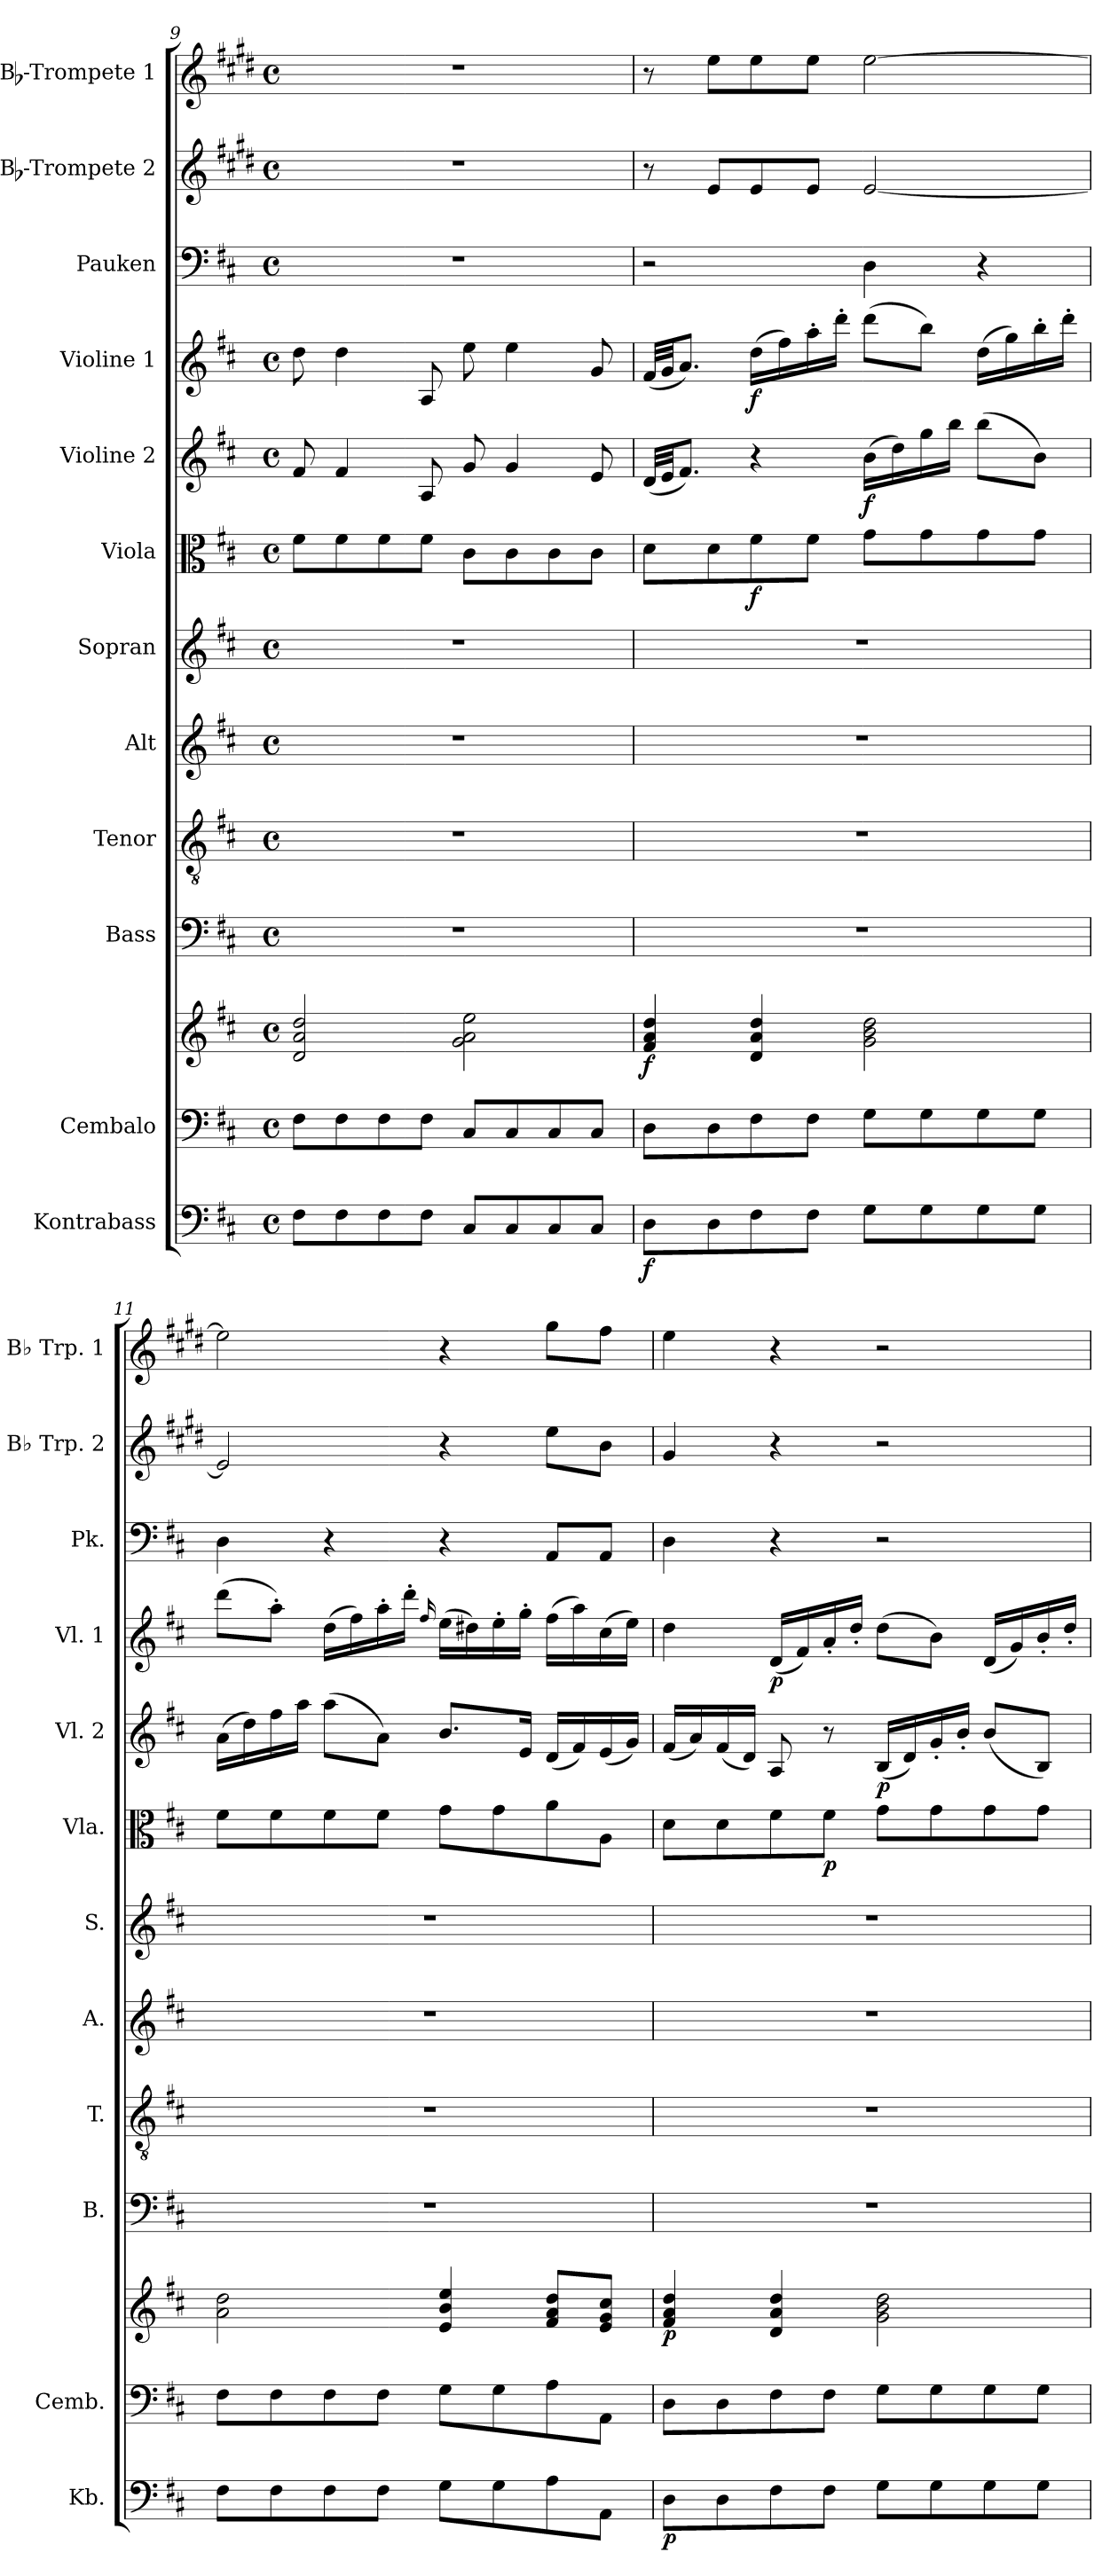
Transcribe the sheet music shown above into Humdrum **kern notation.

**kern	**dynam	**kern	**kern	**dynam	**kern	**kern	**kern	**kern	**kern	**dynam	**kern	**dynam	**kern	**dynam	**kern	**kern	**kern
*part12	*part12	*part11	*part11	*part11	*part10	*part9	*part8	*part7	*part6	*part6	*part5	*part5	*part4	*part4	*part3	*part2	*part1
*staff13	*staff13	*staff12	*staff11	*staff11/12	*staff10	*staff9	*staff8	*staff7	*staff6	*staff6	*staff5	*staff5	*staff4	*staff4	*staff3	*staff2	*staff1
*I"Kontrabass	*	*I"Cembalo	*	*	*I"Bass	*I"Tenor	*I"Alt	*I"Sopran	*I"Viola	*	*I"Violine 2	*	*I"Violine 1	*	*I"Pauken	*I"Bb-Trompete 2	*I"Bb-Trompete 1
*I'Kb.	*	*I'Cemb.	*	*	*I'B.	*I'T.	*I'A.	*I'S.	*I'Vla.	*	*I'Vl. 2	*	*I'Vl. 1	*	*I'Pk.	*I'Bb Trp. 2	*I'Bb Trp. 1
*clefF4	*	*clefF4	*clefG2	*	*clefF4	*clefGv2	*clefG2	*clefG2	*clefC3	*	*clefG2	*	*clefG2	*	*clefF4	*clefG2	*clefG2
*ITrd7c12	*	*	*	*	*	*	*	*	*	*	*	*	*	*	*	*ITrd1c2	*ITrd1c2
*k[f#c#]	*	*k[f#c#]	*k[f#c#]	*	*k[f#c#]	*k[f#c#]	*k[f#c#]	*k[f#c#]	*k[f#c#]	*	*k[f#c#]	*	*k[f#c#]	*	*k[f#c#]	*k[f#c#]	*k[f#c#]
*D:	*	*D:	*D:	*	*D:	*D:	*D:	*D:	*D:	*	*D:	*	*D:	*	*D:	*D:	*D:
*M4/4	*	*M4/4	*M4/4	*	*M4/4	*M4/4	*M4/4	*M4/4	*M4/4	*	*M4/4	*	*M4/4	*	*M4/4	*M4/4	*M4/4
*met(c)	*	*met(c)	*met(c)	*	*met(c)	*met(c)	*met(c)	*met(c)	*met(c)	*	*met(c)	*	*met(c)	*	*met(c)	*met(c)	*met(c)
=9	=9	=9	=9	=9	=9	=9	=9	=9	=9	=9	=9	=9	=9	=9	=9	=9	=9
8FF#\L	.	8F#\L	2d/ 2a/ 2dd/	.	1r	1r	1r	1r	8f#\L	.	8f#/	.	8dd\	.	1r	1r	1r
8FF#\	.	8F#\	.	.	.	.	.	.	8f#\	.	4f#/	.	4dd\	.	.	.	.
8FF#\	.	8F#\	.	.	.	.	.	.	8f#\	.	.	.	.	.	.	.	.
8FF#\J	.	8F#\J	.	.	.	.	.	.	8f#\J	.	8A/	.	8A/	.	.	.	.
8CC#/L	.	8C#/L	2g\ 2a\ 2ee\	.	.	.	.	.	8c#\L	.	8g/	.	8ee\	.	.	.	.
8CC#/	.	8C#/	.	.	.	.	.	.	8c#\	.	4g/	.	4ee\	.	.	.	.
8CC#/	.	8C#/	.	.	.	.	.	.	8c#\	.	.	.	.	.	.	.	.
8CC#/J	.	8C#/J	.	.	.	.	.	.	8c#\J	.	8e/	.	8g/	.	.	.	.
!!LO:PB:g=z
=10	=10	=10	=10	=10	=10	=10	=10	=10	=10	=10	=10	=10	=10	=10	=10	=10	=10
!	!LO:DY:b	!	!	!LO:DY:b	!	!	!	!	!	!	!	!	!	!	!	!	!
8DD\L	f	8D\L	4f#/ 4a/ 4dd/	f	1r	1r	1r	1r	8d\L	.	(<32d/LLL	.	(<32f#/LLL	.	2r	8r	8r
.	.	.	.	.	.	.	.	.	.	.	32e/JJ	.	32g/JJ	.	.	.	.
.	.	.	.	.	.	.	.	.	.	.	8.f#/J)	.	8.a/J)	.	.	.	.
8DD\	.	8D\	.	.	.	.	.	.	8d\	.	.	.	.	.	.	8d/L	8dd\L
!	!	!	!	!	!	!	!	!	!	!LO:DY:b	!	!	!	!LO:DY:b	!	!	!
8FF#\	.	8F#\	4d/ 4a/ 4dd/	.	.	.	.	.	8f#\	f	4r	.	(>16dd\LL	f	.	8d/	8dd\
.	.	.	.	.	.	.	.	.	.	.	.	.	16ff#\)	.	.	.	.
8FF#\J	.	8F#\J	.	.	.	.	.	.	8f#\J	.	.	.	16aa'>\	.	.	8d/J	8dd\J
.	.	.	.	.	.	.	.	.	.	.	.	.	16ddd'>\JJ	.	.	.	.
!	!	!	!	!	!	!	!	!	!	!	!	!LO:DY:b	!	!	!	!	!
8GG\L	.	8G\L	2g\ 2b\ 2dd\	.	.	.	.	.	8g\L	.	(>16b\LL	f	(>8ddd\L	.	4D\	[2d/	[2dd\
.	.	.	.	.	.	.	.	.	.	.	16dd\)	.	.	.	.	.	.
8GG\	.	8G\	.	.	.	.	.	.	8g\	.	16gg\	.	8bb\J)	.	.	.	.
.	.	.	.	.	.	.	.	.	.	.	16bb\JJ	.	.	.	.	.	.
8GG\	.	8G\	.	.	.	.	.	.	8g\	.	(>8bb\L	.	(>16dd\LL	.	4r	.	.
.	.	.	.	.	.	.	.	.	.	.	.	.	16gg\)	.	.	.	.
8GG\J	.	8G\J	.	.	.	.	.	.	8g\J	.	8b\J)	.	16bb'>\	.	.	.	.
.	.	.	.	.	.	.	.	.	.	.	.	.	16ddd'>\JJ	.	.	.	.
=11	=11	=11	=11	=11	=11	=11	=11	=11	=11	=11	=11	=11	=11	=11	=11	=11	=11
8FF#\L	.	8F#\L	2a\ 2dd\	.	1r	1r	1r	1r	8f#\L	.	(>16a\LL	.	(>8ddd\L	.	4D\	2d/]	2dd\]
.	.	.	.	.	.	.	.	.	.	.	16dd\)	.	.	.	.	.	.
8FF#\	.	8F#\	.	.	.	.	.	.	8f#\	.	16ff#\	.	8aa'>\J)	.	.	.	.
.	.	.	.	.	.	.	.	.	.	.	16aa\JJ	.	.	.	.	.	.
8FF#\	.	8F#\	.	.	.	.	.	.	8f#\	.	(>8aa\L	.	(>16dd\LL	.	4r	.	.
.	.	.	.	.	.	.	.	.	.	.	.	.	16ff#\)	.	.	.	.
8FF#\J	.	8F#\J	.	.	.	.	.	.	8f#\J	.	8a\J)	.	16aa'>\	.	.	.	.
.	.	.	.	.	.	.	.	.	.	.	.	.	16ddd'>\JJ	.	.	.	.
.	.	.	.	.	.	.	.	.	.	.	.	.	16qqff#/	.	.	.	.
8GG\L	.	8G\L	4e/ 4b/ 4ee/	.	.	.	.	.	8g\L	.	8.b/L	.	(>16ee\LL	.	4r	4r	4r
.	.	.	.	.	.	.	.	.	.	.	.	.	16dd#X\)	.	.	.	.
8GG\	.	8G\	.	.	.	.	.	.	8g\	.	.	.	16ee'>\	.	.	.	.
.	.	.	.	.	.	.	.	.	.	.	16e/Jk	.	16gg'>\JJ	.	.	.	.
8AA\	.	8A\	8f#/ 8a/ 8dd/L	.	.	.	.	.	8a\	.	(<16d/LL	.	(>16ff#\LL	.	8AA/L	8dd\L	8ff#\L
.	.	.	.	.	.	.	.	.	.	.	16f#/)	.	16aa\)	.	.	.	.
8AAA\J	.	8AA\J	8e/ 8g/ 8cc#/J	.	.	.	.	.	8A\J	.	(<16e/	.	(>16cc#\	.	8AA/J	8a\J	8ee\J
.	.	.	.	.	.	.	.	.	.	.	16g/JJ)	.	16ee\JJ)	.	.	.	.
=12	=12	=12	=12	=12	=12	=12	=12	=12	=12	=12	=12	=12	=12	=12	=12	=12	=12
!	!LO:DY:b	!	!	!LO:DY:b	!	!	!	!	!	!	!	!	!	!	!	!	!
8DD\L	p	8D\L	4f#/ 4a/ 4dd/	p	1r	1r	1r	1r	8d\L	.	(<16f#/LL	.	4dd\	.	4D\	4f#/	4dd\
.	.	.	.	.	.	.	.	.	.	.	16a/)	.	.	.	.	.	.
8DD\	.	8D\	.	.	.	.	.	.	8d\	.	(<16f#/	.	.	.	.	.	.
.	.	.	.	.	.	.	.	.	.	.	16d/JJ)	.	.	.	.	.	.
!	!	!	!	!	!	!	!	!	!	!	!	!	!	!LO:DY:b	!	!	!
8FF#\	.	8F#\	4d/ 4a/ 4dd/	.	.	.	.	.	8f#\	.	8A/	.	(<16d/LL	p	4r	4r	4r
.	.	.	.	.	.	.	.	.	.	.	.	.	16f#/)	.	.	.	.
!	!	!	!	!	!	!	!	!	!	!LO:DY:b	!	!	!	!	!	!	!
8FF#\J	.	8F#\J	.	.	.	.	.	.	8f#\J	p	8r	.	16a'</	.	.	.	.
.	.	.	.	.	.	.	.	.	.	.	.	.	16dd'</JJ	.	.	.	.
!	!	!	!	!	!	!	!	!	!	!	!	!LO:DY:b	!	!	!	!	!
8GG\L	.	8G\L	2g\ 2b\ 2dd\	.	.	.	.	.	8g\L	.	(<16B/LL	p	(>8dd\L	.	2r	2r	2r
.	.	.	.	.	.	.	.	.	.	.	16d/)	.	.	.	.	.	.
8GG\	.	8G\	.	.	.	.	.	.	8g\	.	16g'</	.	8b\J)	.	.	.	.
.	.	.	.	.	.	.	.	.	.	.	16b'</JJ	.	.	.	.	.	.
8GG\	.	8G\	.	.	.	.	.	.	8g\	.	(<8b/L	.	(<16d/LL	.	.	.	.
.	.	.	.	.	.	.	.	.	.	.	.	.	16g/)	.	.	.	.
8GG\J	.	8G\J	.	.	.	.	.	.	8g\J	.	8B/J)	.	16b'</	.	.	.	.
.	.	.	.	.	.	.	.	.	.	.	.	.	16dd'</JJ	.	.	.	.
=	=	=	=	=	=	=	=	=	=	=	=	=	=	=	=	=	=
*-	*-	*-	*-	*-	*-	*-	*-	*-	*-	*-	*-	*-	*-	*-	*-	*-	*-
